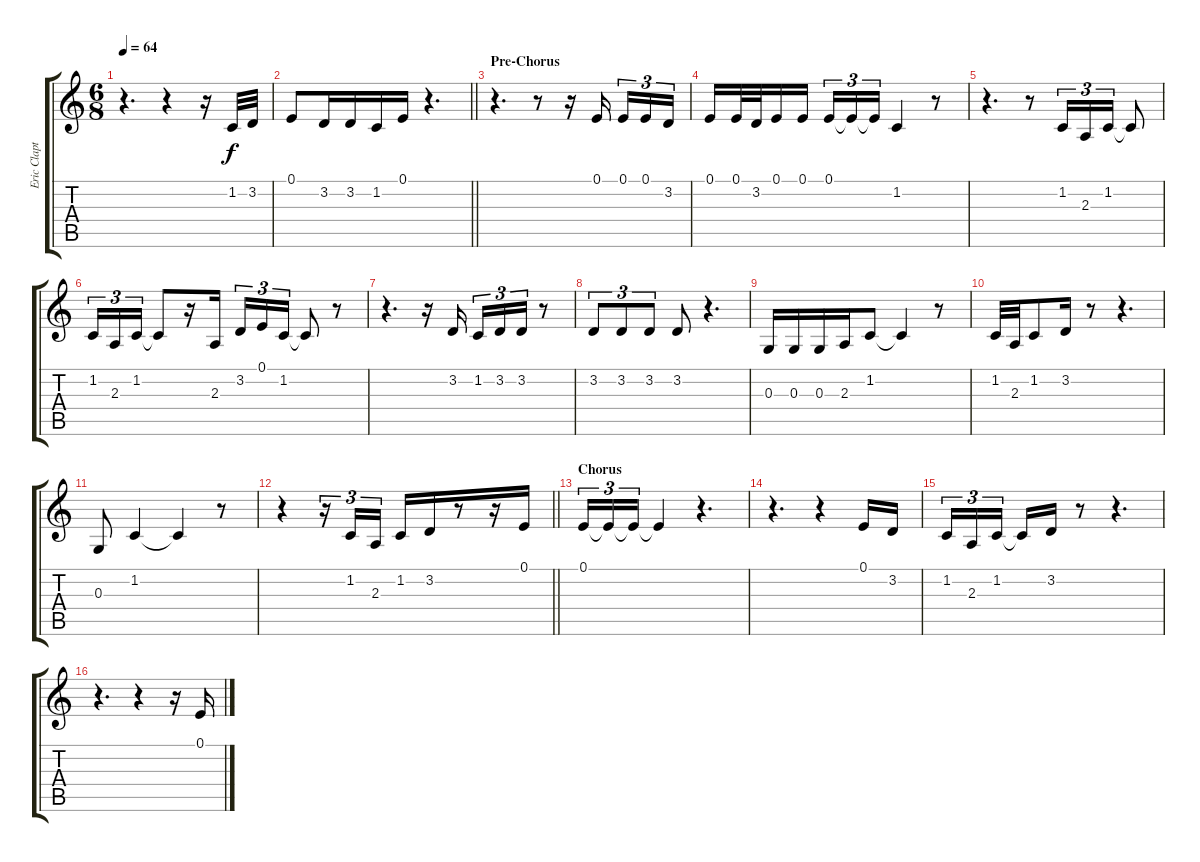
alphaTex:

\track ("Eric Clapton Voice" "Eric Clapt") {instrument sopranosax}
\staff {score tabs}
\tuning (E4 B3 G3 D3 A2 E2) {hide}
\ts (6 8)
\tempo 64
\clef g2
\ks c
r.4{d dy f} r.4 r.16 1.2.32 3.2.32 |
\barLineRight lightlight
0.1.8 3.2.16 3.2.16 1.2.16 0.1.16 r.4{d} |
\section ("" "Pre-Chorus")
r.4{d} r.8 r.16 0.1.16 0.1.16{tu (3 2)} 0.1.16{tu (3 2)} 3.2.16{tu (3 2)} |
0.1.16 0.1.32 3.2.32 0.1.16 0.1.16 0.1.16{tu (3 2)} 0.1{t}.16{tu (3 2)} 0.1{t}.16{tu (3 2)} 1.2.4 r.8 |
r.4{d} r.8 1.2.16{tu (3 2)} 2.3.16{tu (3 2)} 1.2.16{tu (3 2)} 1.2{t}.8 |
1.2.16{tu (3 2)} 2.3.16{tu (3 2)} 1.2.16{tu (3 2)} 1.2{t}.8 r.16 2.3.16 3.2.16{tu (3 2)} 0.1.16{tu (3 2)} 1.2.16{tu (3 2)} 1.2{t}.8 r.8 |
r.4{d} r.16 3.2.16 1.2.16{tu (3 2)} 3.2.16{tu (3 2)} 3.2.16{tu (3 2)} r.8 |
3.2.8{tu (3 2)} 3.2.8{tu (3 2)} 3.2.8{tu (3 2)} 3.2.8 r.4{d} |
0.3.16 0.3.16 0.3.16 2.3.16 1.2.8 1.2{t}.4 r.8 |
1.2.32 2.3.32 1.2.8 3.2.16 r.8 r.4{d} |
0.3.8 1.2.4 1.2{t}.4 r.8 |
\barLineRight lightlight
r.4 r.16{tu (3 2)} 1.2.16{tu (3 2)} 2.3.16{tu (3 2)} 1.2.16 3.2.16 r.8 r.16 0.1.16 |
\section ("" "Chorus")
0.1.16{tu (3 2)} 0.1{t}.16{tu (3 2)} 0.1{t}.16{tu (3 2)} 0.1{t}.4 r.4{d} |
r.4{d} r.4 0.1.16 3.2.16 |
1.2.16{tu (3 2)} 2.3.16{tu (3 2)} 1.2.16{tu (3 2)} 1.2{t}.16 3.2.16 r.8 r.4{d} |
r.4{d} r.4 r.16 0.1.16
